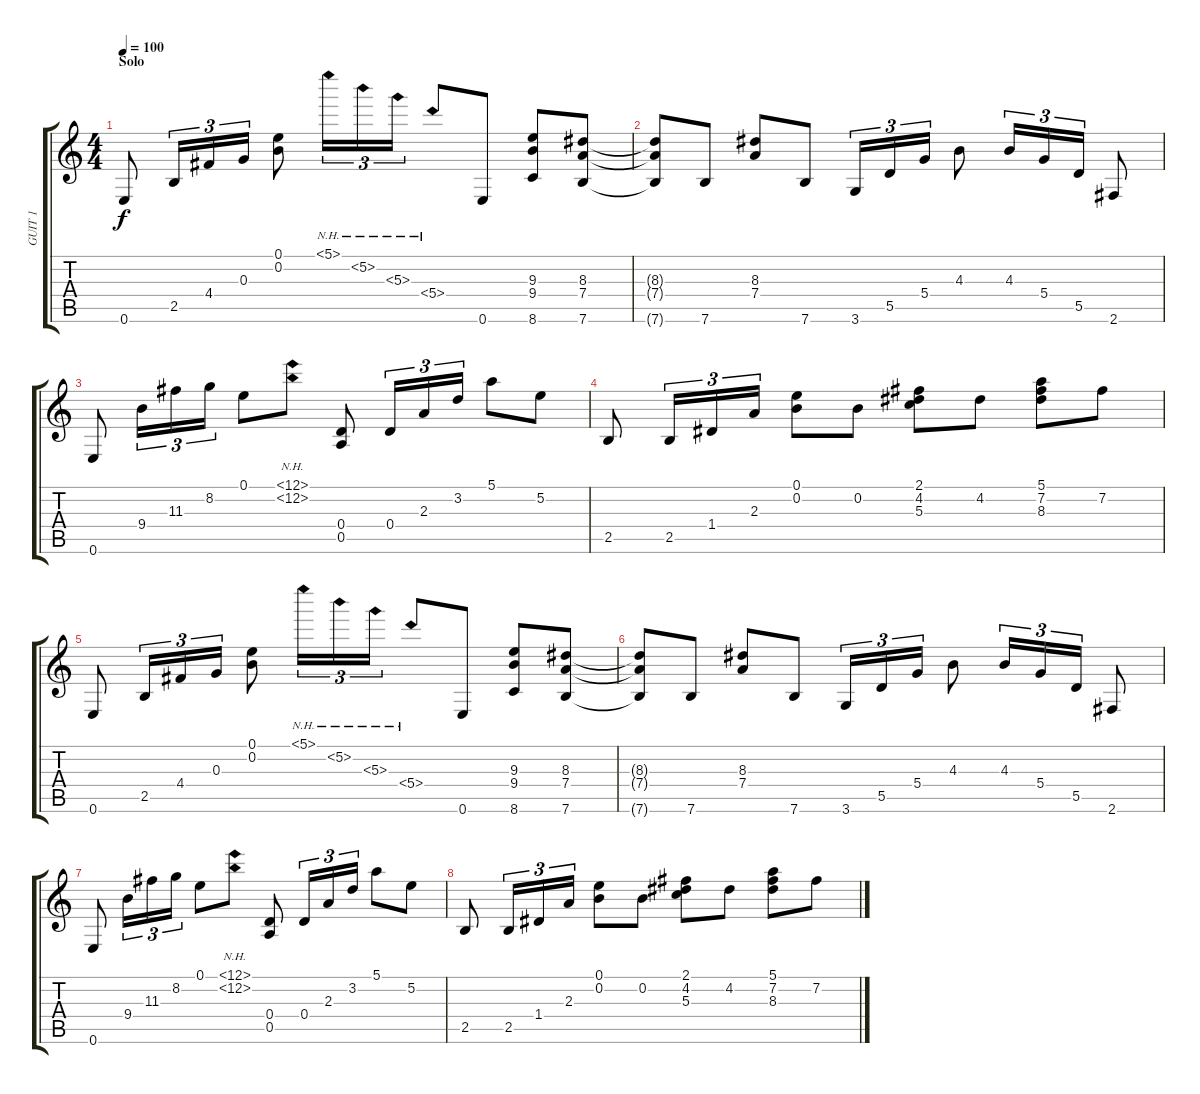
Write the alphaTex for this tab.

\track ("GUIT 1" "GUIT 1") {instrument electricguitarclean}
\staff {score tabs}
\tuning (E4 B3 G3 D3 A2 E2) {hide}
\ts (4 4)
\section ("" "Solo")
\tempo 100
\clef g2
\ks c
0.6.8{dy f} 2.5.16{tu (3 2)} 4.4.16{tu (3 2)} 0.3.16{tu (3 2)} (0.1 0.2).8 5.1{nh}.16{tu (3 2)} 5.2{nh}.16{tu (3 2)} 5.3{nh}.16{tu (3 2)} 5.4{nh}.8 0.6.8 (9.3 9.4 8.6).8 (8.3 7.4 7.6).8 |
(8.3{t} 7.4{t} 7.6{t}).8 7.6.8 (8.3 7.4).8 7.6.8 3.6.16{tu (3 2)} 5.5.16{tu (3 2)} 5.4.16{tu (3 2)} 4.3.8 4.3.16{tu (3 2)} 5.4.16{tu (3 2)} 5.5.16{tu (3 2)} 2.6.8 |
0.6.8 9.4.16{tu (3 2)} 11.3.16{tu (3 2)} 8.2.16{tu (3 2)} 0.1.8 (12.1{nh} 12.2{nh}).8 (0.4 0.5).8 0.4.16{tu (3 2)} 2.3.16{tu (3 2)} 3.2.16{tu (3 2)} 5.1.8 5.2.8 |
2.5.8 2.5.16{tu (3 2)} 1.4.16{tu (3 2)} 2.3.16{tu (3 2)} (0.1 0.2).8 0.2.8 (2.1 4.2 5.3).8 4.2.8 (5.1 7.2 8.3).8 7.2.8 |
0.6.8 2.5.16{tu (3 2)} 4.4.16{tu (3 2)} 0.3.16{tu (3 2)} (0.1 0.2).8 5.1{nh}.16{tu (3 2)} 5.2{nh}.16{tu (3 2)} 5.3{nh}.16{tu (3 2)} 5.4{nh}.8 0.6.8 (9.3 9.4 8.6).8 (8.3 7.4 7.6).8 |
(8.3{t} 7.4{t} 7.6{t}).8 7.6.8 (8.3 7.4).8 7.6.8 3.6.16{tu (3 2)} 5.5.16{tu (3 2)} 5.4.16{tu (3 2)} 4.3.8 4.3.16{tu (3 2)} 5.4.16{tu (3 2)} 5.5.16{tu (3 2)} 2.6.8 |
0.6.8 9.4.16{tu (3 2)} 11.3.16{tu (3 2)} 8.2.16{tu (3 2)} 0.1.8 (12.1{nh} 12.2{nh}).8 (0.4 0.5).8 0.4.16{tu (3 2)} 2.3.16{tu (3 2)} 3.2.16{tu (3 2)} 5.1.8 5.2.8 |
2.5.8 2.5.16{tu (3 2)} 1.4.16{tu (3 2)} 2.3.16{tu (3 2)} (0.1 0.2).8 0.2.8 (2.1 4.2 5.3).8 4.2.8 (5.1 7.2 8.3).8 7.2.8
